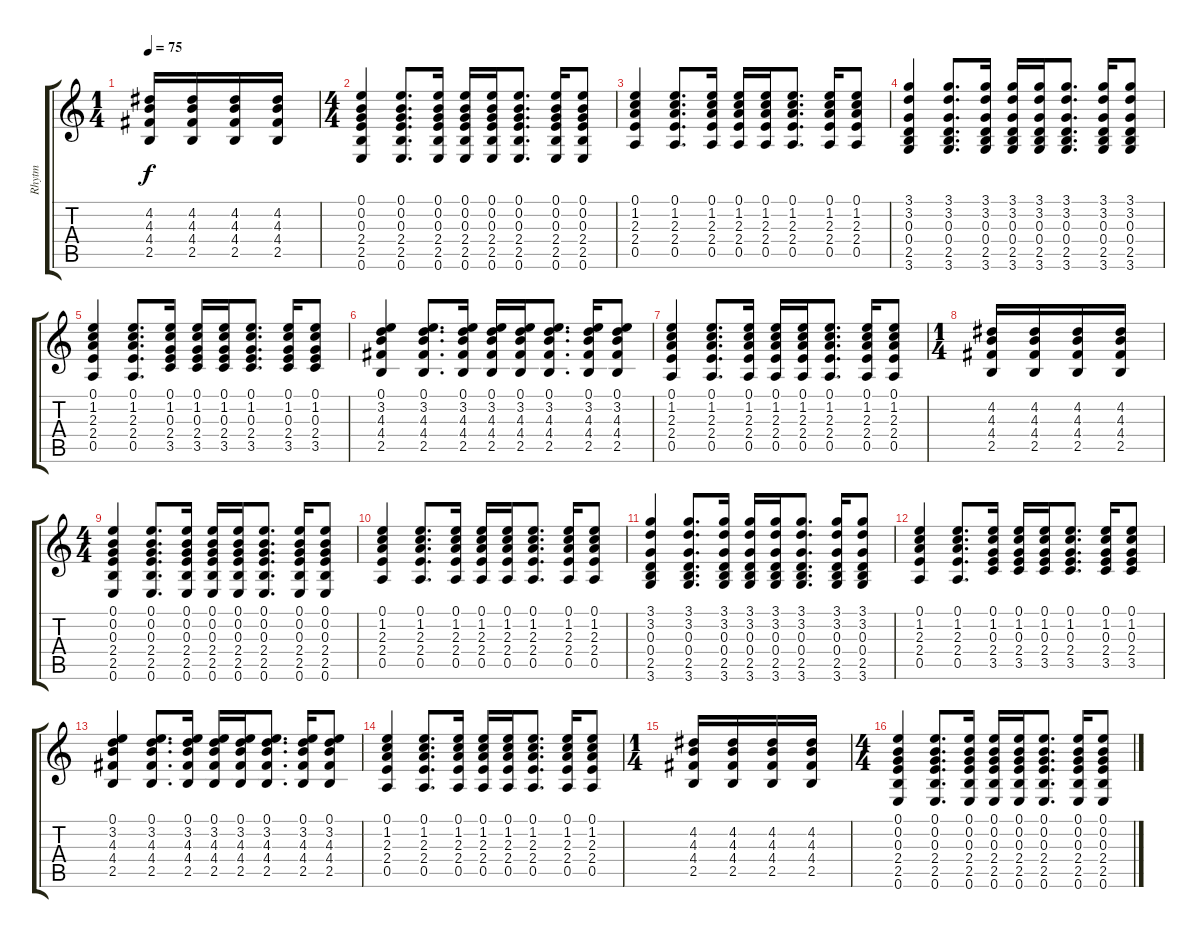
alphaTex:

\track ("Rhytm" "Rhytm") {instrument acousticguitarsteel}
\staff {score tabs}
\tuning (E4 B3 G3 D3 A2 E2) {hide}
\ts (1 4)
\tempo 75
\clef g2
\ks c
(4.2 4.3 4.4 2.5).16{dy f} (4.2 4.3 4.4 2.5).16 (4.2 4.3 4.4 2.5).16 (4.2 4.3 4.4 2.5).16 |
\ts (4 4)
(0.1 0.2 0.3 2.4 2.5 0.6).4 (0.1 0.2 0.3 2.4 2.5 0.6).8{d} (0.1 0.2 0.3 2.4 2.5 0.6).16 (0.1 0.2 0.3 2.4 2.5 0.6).16 (0.1 0.2 0.3 2.4 2.5 0.6).16 (0.1 0.2 0.3 2.4 2.5 0.6).8{d} (0.1 0.2 0.3 2.4 2.5 0.6).16 (0.1 0.2 0.3 2.4 2.5 0.6).8 |
(0.1 1.2 2.3 2.4 0.5).4 (0.1 1.2 2.3 2.4 0.5).8{d} (0.1 1.2 2.3 2.4 0.5).16 (0.1 1.2 2.3 2.4 0.5).16 (0.1 1.2 2.3 2.4 0.5).16 (0.1 1.2 2.3 2.4 0.5).8{d} (0.1 1.2 2.3 2.4 0.5).16 (0.1 1.2 2.3 2.4 0.5).8 |
(3.1 3.2 0.3 0.4 2.5 3.6).4 (3.1 3.2 0.3 0.4 2.5 3.6).8{d} (3.1 3.2 0.3 0.4 2.5 3.6).16 (3.1 3.2 0.3 0.4 2.5 3.6).16 (3.1 3.2 0.3 0.4 2.5 3.6).16 (3.1 3.2 0.3 0.4 2.5 3.6).8{d} (3.1 3.2 0.3 0.4 2.5 3.6).16 (3.1 3.2 0.3 0.4 2.5 3.6).8 |
(0.1 1.2 2.3 2.4 0.5).4 (0.1 1.2 2.3 2.4 0.5).8{d} (0.1 1.2 0.3 2.4 3.5).16 (0.1 1.2 0.3 2.4 3.5).16 (0.1 1.2 0.3 2.4 3.5).16 (0.1 1.2 0.3 2.4 3.5).8{d} (0.1 1.2 0.3 2.4 3.5).16 (0.1 1.2 0.3 2.4 3.5).8 |
(0.1 3.2 4.3 4.4 2.5).4 (0.1 3.2 4.3 4.4 2.5).8{d} (0.1 3.2 4.3 4.4 2.5).16 (0.1 3.2 4.3 4.4 2.5).16 (0.1 3.2 4.3 4.4 2.5).16 (0.1 3.2 4.3 4.4 2.5).8{d} (0.1 3.2 4.3 4.4 2.5).16 (0.1 3.2 4.3 4.4 2.5).8 |
(0.1 1.2 2.3 2.4 0.5).4 (0.1 1.2 2.3 2.4 0.5).8{d} (0.1 1.2 2.3 2.4 0.5).16 (0.1 1.2 2.3 2.4 0.5).16 (0.1 1.2 2.3 2.4 0.5).16 (0.1 1.2 2.3 2.4 0.5).8{d} (0.1 1.2 2.3 2.4 0.5).16 (0.1 1.2 2.3 2.4 0.5).8 |
\ts (1 4)
(4.2 4.3 4.4 2.5).16 (4.2 4.3 4.4 2.5).16 (4.2 4.3 4.4 2.5).16 (4.2 4.3 4.4 2.5).16 |
\ts (4 4)
(0.1 0.2 0.3 2.4 2.5 0.6).4 (0.1 0.2 0.3 2.4 2.5 0.6).8{d} (0.1 0.2 0.3 2.4 2.5 0.6).16 (0.1 0.2 0.3 2.4 2.5 0.6).16 (0.1 0.2 0.3 2.4 2.5 0.6).16 (0.1 0.2 0.3 2.4 2.5 0.6).8{d} (0.1 0.2 0.3 2.4 2.5 0.6).16 (0.1 0.2 0.3 2.4 2.5 0.6).8 |
(0.1 1.2 2.3 2.4 0.5).4 (0.1 1.2 2.3 2.4 0.5).8{d} (0.1 1.2 2.3 2.4 0.5).16 (0.1 1.2 2.3 2.4 0.5).16 (0.1 1.2 2.3 2.4 0.5).16 (0.1 1.2 2.3 2.4 0.5).8{d} (0.1 1.2 2.3 2.4 0.5).16 (0.1 1.2 2.3 2.4 0.5).8 |
(3.1 3.2 0.3 0.4 2.5 3.6).4 (3.1 3.2 0.3 0.4 2.5 3.6).8{d} (3.1 3.2 0.3 0.4 2.5 3.6).16 (3.1 3.2 0.3 0.4 2.5 3.6).16 (3.1 3.2 0.3 0.4 2.5 3.6).16 (3.1 3.2 0.3 0.4 2.5 3.6).8{d} (3.1 3.2 0.3 0.4 2.5 3.6).16 (3.1 3.2 0.3 0.4 2.5 3.6).8 |
(0.1 1.2 2.3 2.4 0.5).4 (0.1 1.2 2.3 2.4 0.5).8{d} (0.1 1.2 0.3 2.4 3.5).16 (0.1 1.2 0.3 2.4 3.5).16 (0.1 1.2 0.3 2.4 3.5).16 (0.1 1.2 0.3 2.4 3.5).8{d} (0.1 1.2 0.3 2.4 3.5).16 (0.1 1.2 0.3 2.4 3.5).8 |
(0.1 3.2 4.3 4.4 2.5).4 (0.1 3.2 4.3 4.4 2.5).8{d} (0.1 3.2 4.3 4.4 2.5).16 (0.1 3.2 4.3 4.4 2.5).16 (0.1 3.2 4.3 4.4 2.5).16 (0.1 3.2 4.3 4.4 2.5).8{d} (0.1 3.2 4.3 4.4 2.5).16 (0.1 3.2 4.3 4.4 2.5).8 |
(0.1 1.2 2.3 2.4 0.5).4 (0.1 1.2 2.3 2.4 0.5).8{d} (0.1 1.2 2.3 2.4 0.5).16 (0.1 1.2 2.3 2.4 0.5).16 (0.1 1.2 2.3 2.4 0.5).16 (0.1 1.2 2.3 2.4 0.5).8{d} (0.1 1.2 2.3 2.4 0.5).16 (0.1 1.2 2.3 2.4 0.5).8 |
\ts (1 4)
(4.2 4.3 4.4 2.5).16 (4.2 4.3 4.4 2.5).16 (4.2 4.3 4.4 2.5).16 (4.2 4.3 4.4 2.5).16 |
\ts (4 4)
(0.1 0.2 0.3 2.4 2.5 0.6).4 (0.1 0.2 0.3 2.4 2.5 0.6).8{d} (0.1 0.2 0.3 2.4 2.5 0.6).16 (0.1 0.2 0.3 2.4 2.5 0.6).16 (0.1 0.2 0.3 2.4 2.5 0.6).16 (0.1 0.2 0.3 2.4 2.5 0.6).8{d} (0.1 0.2 0.3 2.4 2.5 0.6).16 (0.1 0.2 0.3 2.4 2.5 0.6).8
